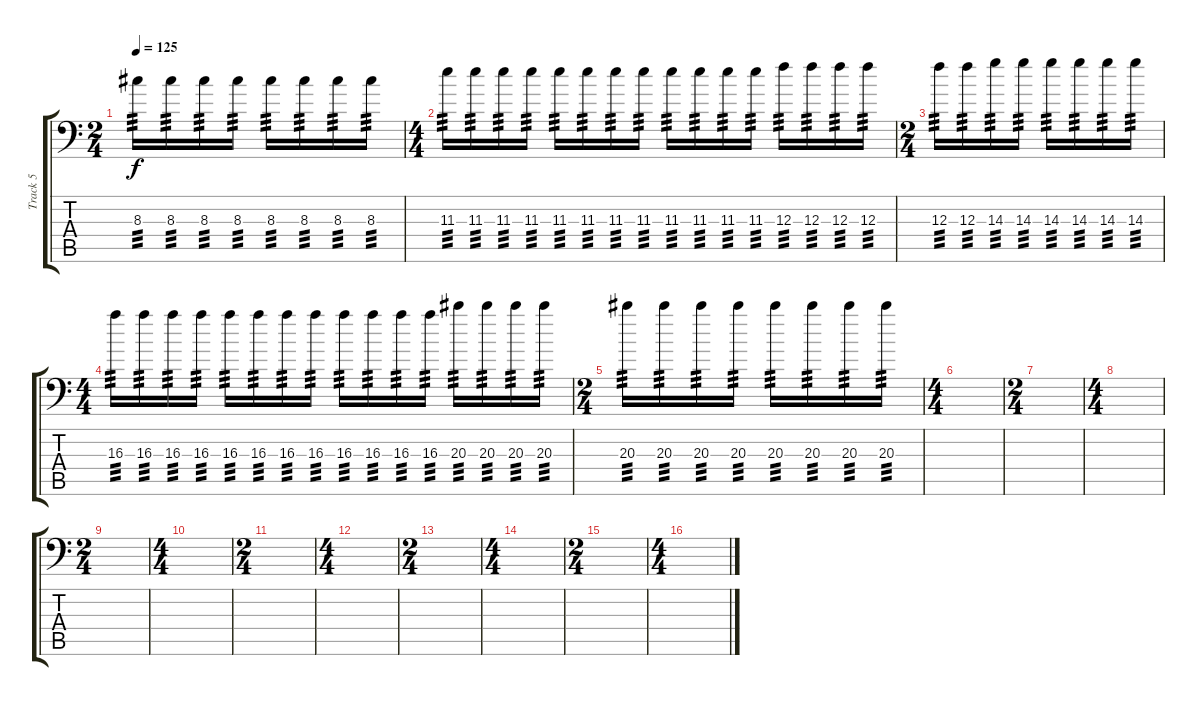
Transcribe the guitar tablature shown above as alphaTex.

\track ("Track 5" "Track 5") {instrument distortionguitar}
\staff {score tabs}
\tuning (D4 A3 F3 C3 G2 A1) {hide}
\ts (2 4)
\tempo 125
\clef f4
\ks c
8.3.16{tp 3 dy f} 8.3.16{tp 3} 8.3.16{tp 3} 8.3.16{tp 3} 8.3.16{tp 3} 8.3.16{tp 3} 8.3.16{tp 3} 8.3.16{tp 3} |
\ts (4 4)
11.3.16{tp 3} 11.3.16{tp 3} 11.3.16{tp 3} 11.3.16{tp 3} 11.3.16{tp 3} 11.3.16{tp 3} 11.3.16{tp 3} 11.3.16{tp 3} 11.3.16{tp 3} 11.3.16{tp 3} 11.3.16{tp 3} 11.3.16{tp 3} 12.3.16{tp 3} 12.3.16{tp 3} 12.3.16{tp 3} 12.3.16{tp 3} |
\ts (2 4)
12.3.16{tp 3} 12.3.16{tp 3} 14.3.16{tp 3} 14.3.16{tp 3} 14.3.16{tp 3} 14.3.16{tp 3} 14.3.16{tp 3} 14.3.16{tp 3} |
\ts (4 4)
16.3.16{tp 3} 16.3.16{tp 3} 16.3.16{tp 3} 16.3.16{tp 3} 16.3.16{tp 3} 16.3.16{tp 3} 16.3.16{tp 3} 16.3.16{tp 3} 16.3.16{tp 3} 16.3.16{tp 3} 16.3.16{tp 3} 16.3.16{tp 3} 20.3.16{tp 3} 20.3.16{tp 3} 20.3.16{tp 3} 20.3.16{tp 3} |
\ts (2 4)
20.3.16{tp 3} 20.3.16{tp 3} 20.3.16{tp 3} 20.3.16{tp 3} 20.3.16{tp 3} 20.3.16{tp 3} 20.3.16{tp 3} 20.3.16{tp 3} |
\ts (4 4)
|
\ts (2 4)
|
\ts (4 4)
|
\ts (2 4)
|
\ts (4 4)
|
\ts (2 4)
|
\ts (4 4)
|
\ts (2 4)
|
\ts (4 4)
|
\ts (2 4)
|
\ts (4 4)
